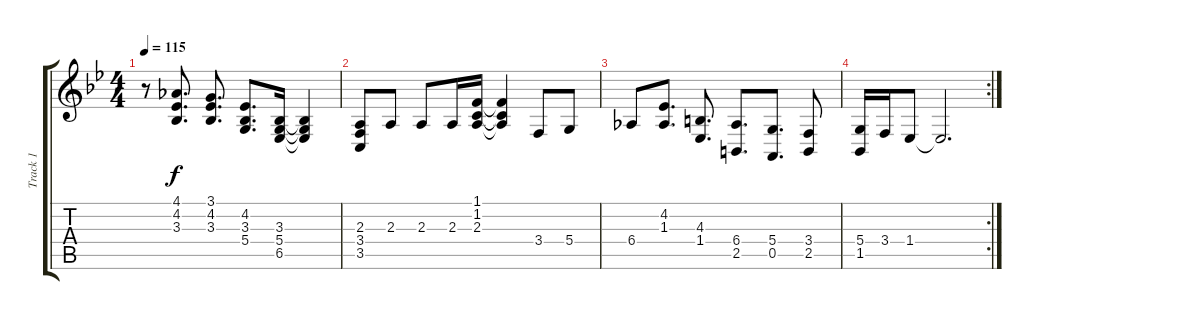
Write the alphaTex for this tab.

\track ("Track 1" "Track 1") {instrument acousticgrandpiano}
\staff {score tabs}
\tuning (E4 B3 G3 D3 A2 E2) {hide}
\ts (4 4)
\tempo 115
\clef g2
\ks bb
r.8{dy f} (4.1 4.2 3.3).8{d} (3.1 4.2 3.3).8{d} (4.2 3.3 5.4).8{d} (3.3 5.4 6.5).16 (3.3{t} 5.4{t} 6.5{t}).4 |
(2.3 3.4 3.5).8 2.3.8 2.3.8 2.3.16 (1.1 1.2 2.3).16 (1.1{t} 1.2{t} 2.3{t}).4 3.4.8 5.4.8 |
6.4.8 (4.2 1.3).8{d} (4.3 1.4).8{d} (6.4 2.5).8{d} (5.4 0.5).8{d} (3.4 2.5).8 |
\rc 2
(5.4 1.5).16 3.4.16 1.4.8 1.4{t}.2{d}
